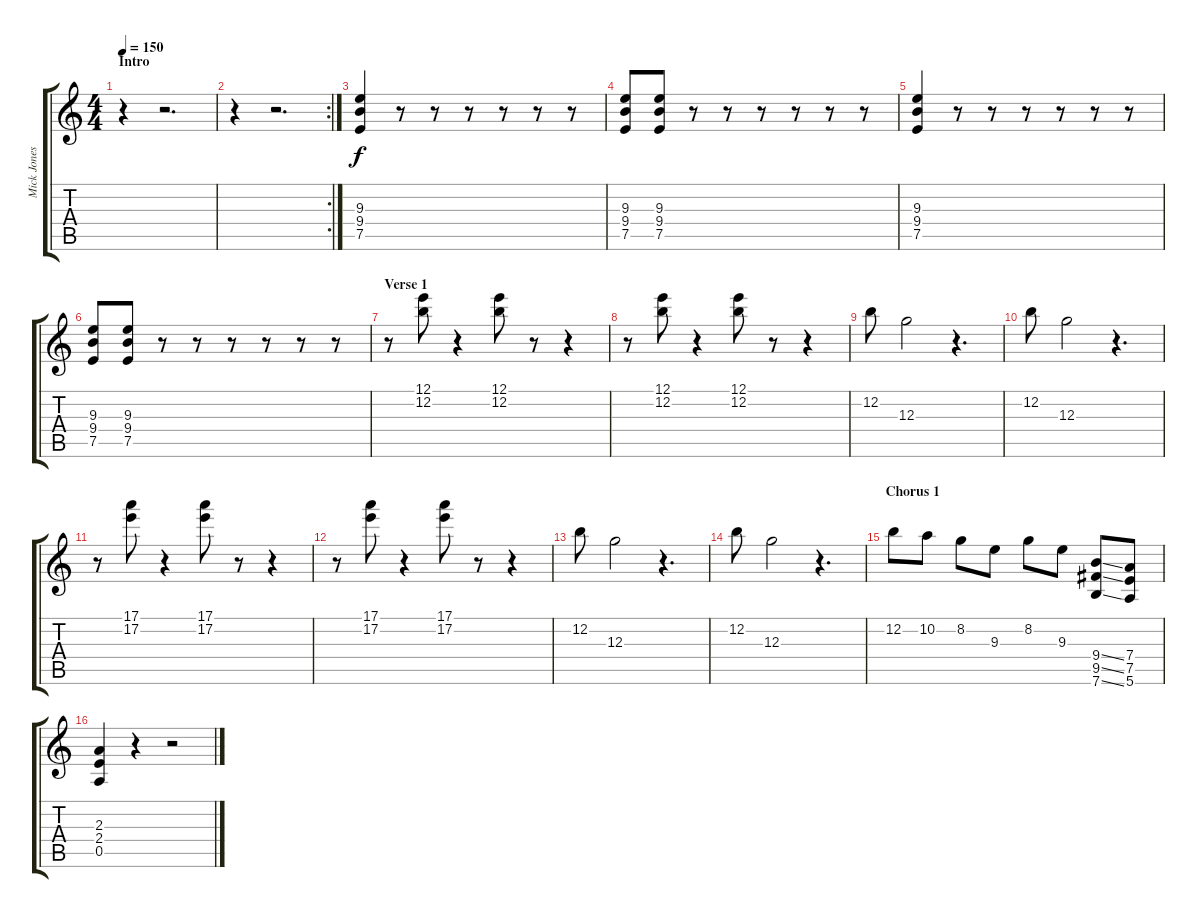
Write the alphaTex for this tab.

\track ("Mick Jones - Lead Guitar" "Mick Jones") {instrument overdrivenguitar}
\staff {score tabs}
\tuning (E4 B3 G3 D3 A2 E2) {hide}
\ts (4 4)
\section ("" "Intro")
\tempo 150
\clef g2
\ks c
r.4{dy f instrument overdrivenguitar} r.2{d} |
\rc 2
r.4 r.2{d} |
(9.3 9.4 7.5).4 r.8 r.8 r.8 r.8 r.8 r.8 |
(9.3 9.4 7.5).8 (9.3 9.4 7.5).8 r.8 r.8 r.8 r.8 r.8 r.8 |
(9.3 9.4 7.5).4 r.8 r.8 r.8 r.8 r.8 r.8 |
(9.3 9.4 7.5).8 (9.3 9.4 7.5).8 r.8 r.8 r.8 r.8 r.8 r.8 |
\section ("" "Verse 1")
r.8 (12.1 12.2).8 r.4 (12.1 12.2).8 r.8 r.4 |
r.8 (12.1 12.2).8 r.4 (12.1 12.2).8 r.8 r.4 |
12.2.8 12.3.2 r.4{d} |
12.2.8 12.3.2 r.4{d} |
r.8 (17.1 17.2).8 r.4 (17.1 17.2).8 r.8 r.4 |
r.8 (17.1 17.2).8 r.4 (17.1 17.2).8 r.8 r.4 |
12.2.8 12.3.2 r.4{d} |
12.2.8 12.3.2 r.4{d} |
\section ("" "Chorus 1")
12.2.8 10.2.8 8.2.8 9.3.8 8.2.8 9.3.8 (9.4{ss} 9.5{ss} 7.6{ss}).8 (7.4 7.5 5.6).8 |
(2.3 2.4 0.5).4 r.4 r.2
